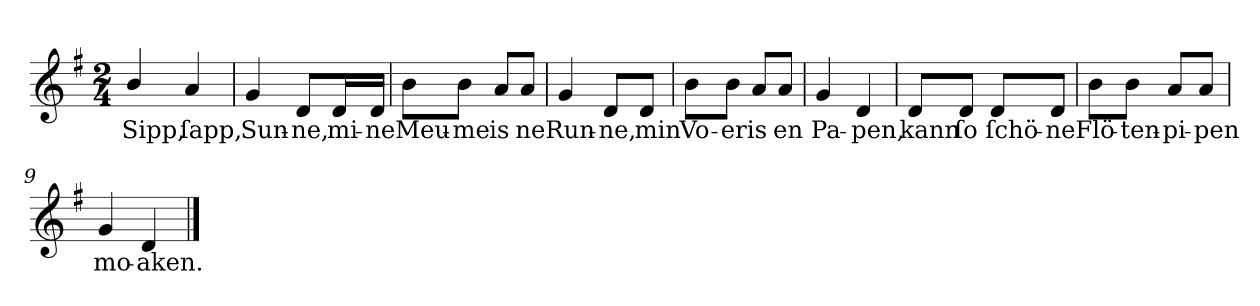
**kern	**text
*part1	*part1
*staff1	*staff1
*clefG2	*
*k[f#]	*
*G:	*
*M2/4	*
=1	=1
4b/	Sipp,
4a	ſapp,
=2	=2
4g	Sun-
8d/L	-ne,
16d/L	mi-
16d/JJ	-ne
=3	=3
8b\L	Meu-
8b\J	-me
8a/L	is
8a/J	ne
=4	=4
4g	Run-
8d/L	-ne,
8d/J	min
=5	=5
8b\L	Vo-
8b\J	-er
8a/L	is
8a/J	en
=6	=6
4g	Pa-
4d	-pen,
=7	=7
8d/L	kann
8d/J	ſo
8d/L	ſchö-
8d/J	-ne
=8	=8
8b\L	Flö-
8b\J	-ten-
8a/L	-pi-
8a/J	-pen
=9	=9
4g	mo-
4d	-aken.
==	==
*-	*-
